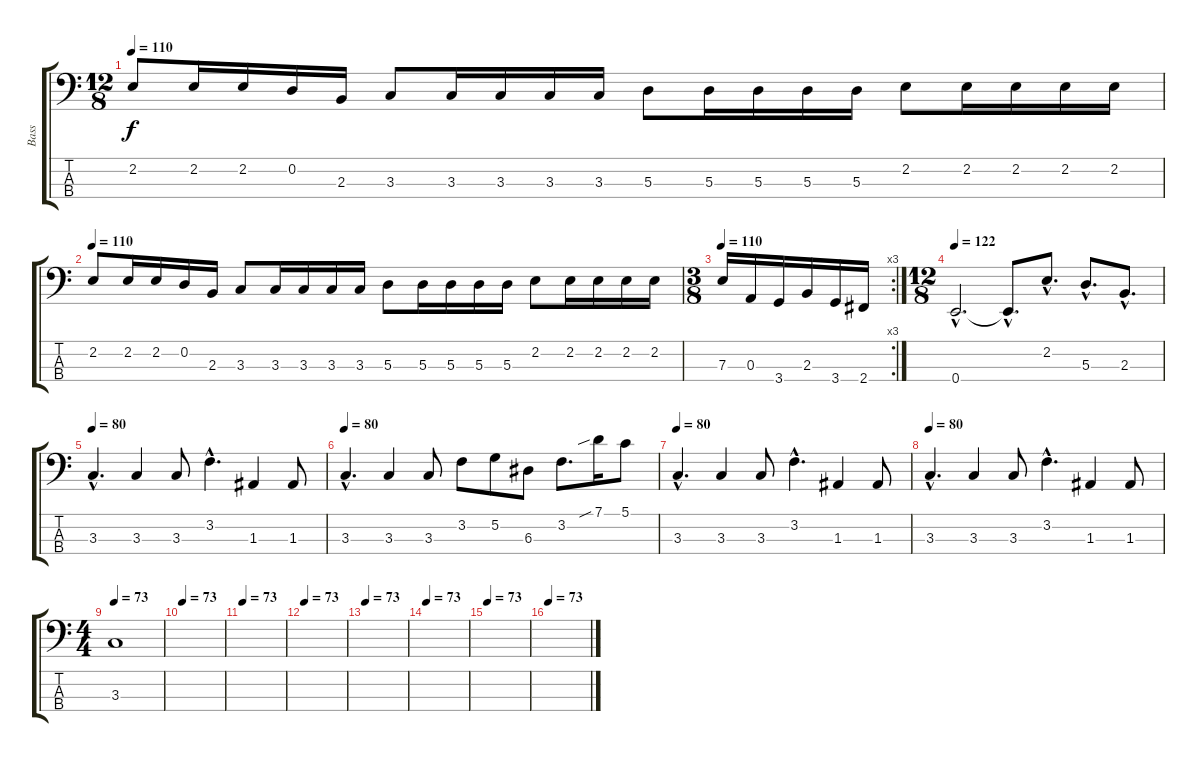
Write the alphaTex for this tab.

\track ("Bass" "Bass") {instrument electricbassfinger}
\staff {score tabs}
\tuning (G2 D2 A1 E1) {hide}
\ts (12 8)
\tempo 110
\clef f4
\ks c
2.2.8{dy f} 2.2.16 2.2.16 0.2.16 2.3.16 3.3.8 3.3.16 3.3.16 3.3.16 3.3.16 5.3.8 5.3.16 5.3.16 5.3.16 5.3.16 2.2.8 2.2.16 2.2.16 2.2.16 2.2.16 |
\tempo 110
2.2.8 2.2.16 2.2.16 0.2.16 2.3.16 3.3.8 3.3.16 3.3.16 3.3.16 3.3.16 5.3.8 5.3.16 5.3.16 5.3.16 5.3.16 2.2.8 2.2.16 2.2.16 2.2.16 2.2.16 |
\rc 3
\ts (3 8)
\tempo 110
7.3.16 0.3.16 3.4.16 2.3.16 3.4.16 2.4.16 |
\ts (12 8)
\tempo 122
0.4{hac}.2{d} 0.4{hac t}.8{d} 2.2{hac}.8{d} 5.3{hac}.8{d} 2.3{hac}.8{d} |
\tempo 80
3.3{hac}.4{d} 3.3.4 3.3.8 3.2{hac}.4{d} 1.3.4 1.3.8 |
\tempo 80
3.3{hac}.4{d} 3.3.4 3.3.8 3.2.8 5.2.8 6.3.8 3.2.8{d} 7.1{sib}.16 5.1.8 |
\tempo 80
3.3{hac}.4{d} 3.3.4 3.3.8 3.2{hac}.4{d} 1.3.4 1.3.8 |
\tempo 80
3.3{hac}.4{d} 3.3.4 3.3.8 3.2{hac}.4{d} 1.3.4 1.3.8 |
\ts (4 4)
\tempo 73
3.3.1 |
\tempo 73
|
\tempo 73
|
\tempo 73
|
\tempo 73
|
\tempo 73
|
\tempo 73
|
\tempo 73
